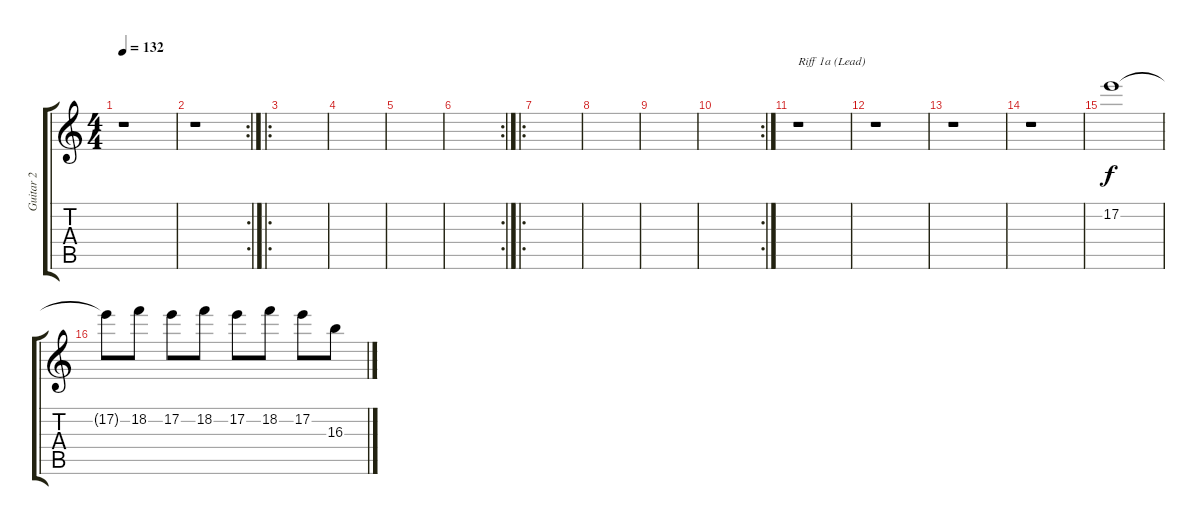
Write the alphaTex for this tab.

\track ("Guitar 2" "Guitar 2") {instrument distortionguitar}
\staff {score tabs}
\tuning (E4 B3 G3 D3 A2 E2) {hide}
\ts (4 4)
\tempo 132
\clef g2
\ks c
r.1{dy mp} |
\rc 2
r.1 |
\ro
|
|
|
\rc 2
|
\ro
|
|
|
\rc 2
|
r.1{txt "Riff 1a (Lead)"} |
r.1 |
r.1 |
r.1 |
17.2.1{dy f} |
17.2{t}.8 18.2.8 17.2.8 18.2.8 17.2.8 18.2.8 17.2.8 16.3.8
